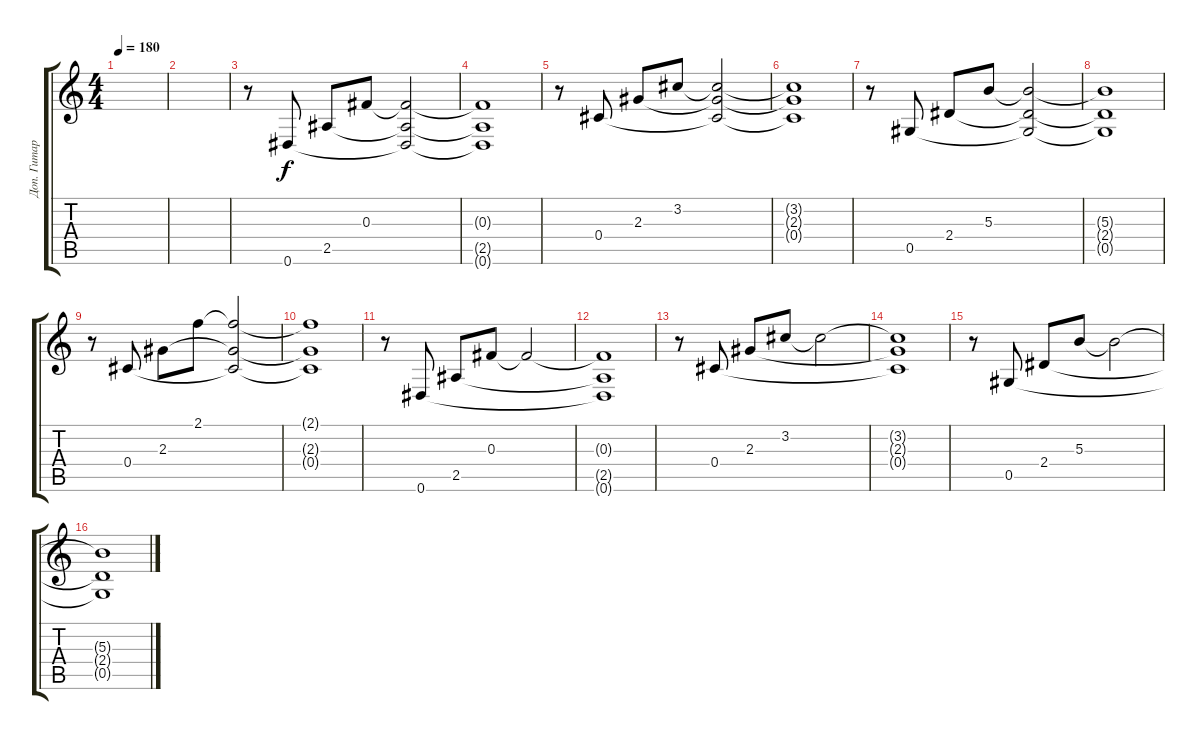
\track ("Доп. Гитары" "Доп. Гитар") {instrument electricguitarjazz}
\staff {score tabs}
\tuning (Eb4 Bb3 Gb3 Db3 Ab2 Eb2) {hide}
\ts (4 4)
\tempo 180
\clef g2
\ks c
|
|
r.8 0.6.8 2.5.8 0.3.8 (0.3{t} 2.5{t} 0.6{t}).2 |
(0.3{t} 2.5{t} 0.6{t}).1 |
r.8 0.4.8 2.3.8 3.2.8 (3.2{t} 2.3{t} 0.4{t}).2 |
(3.2{t} 2.3{t} 0.4{t}).1 |
r.8 0.5.8 2.4.8 5.3.8 (5.3{t} 2.4{t} 0.5{t}).2 |
(5.3{t} 2.4{t} 0.5{t}).1 |
r.8 0.4.8 2.3.8 2.1.8 (2.1{t} 2.3{t} 0.4{t}).2 |
(2.1{t} 2.3{t} 0.4{t}).1 |
r.8 0.6.8 2.5.8 0.3.8 0.3{t}.2 |
(0.3{t} 2.5{t} 0.6{t}).1 |
r.8 0.4.8 2.3.8 3.2.8 3.2{t}.2 |
(3.2{t} 2.3{t} 0.4{t}).1 |
r.8 0.5.8 2.4.8 5.3.8 5.3{t}.2 |
(5.3{t} 2.4{t} 0.5{t}).1
